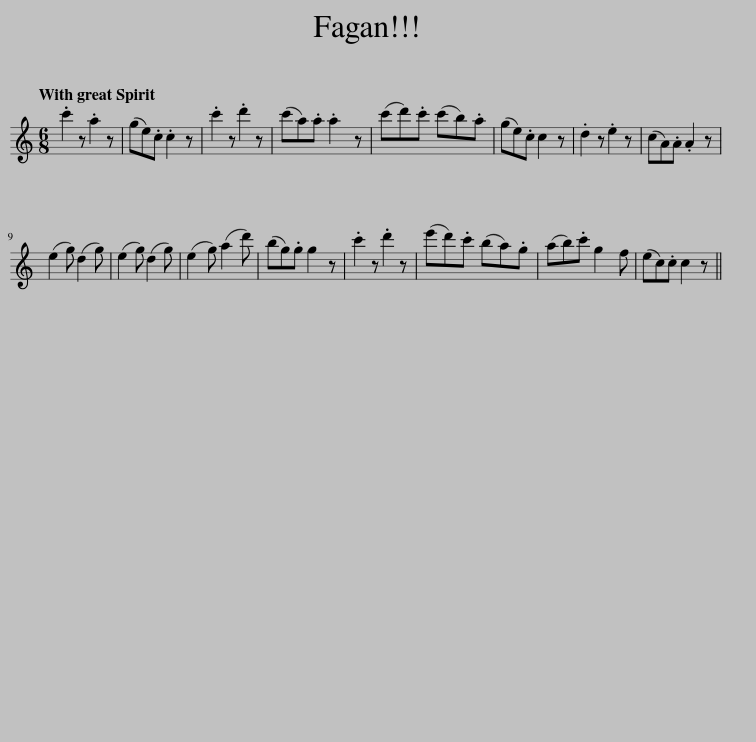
X:1
L:1/8
Q:1/4=120
M:6/8
I:linebreak $
K:C
V:1 treble
V:1
 .c'2 z .a2 z | (ge).c .c2 z | .c'2 z .d'2 z | (c'a).a .a2 z | (c'd').c' (c'b).a | %5
 (ge).c c2 z | .d2 z .e2 z | (cA).A .A2 z |$ (e2 g) (d2 g) | (e2 g) (d2 g) | %10
 (e2 g) (a2 d') | (bg).g g2 z | .c'2 z .d'2 z | (e'd').c' (ba).g | (ab).c' g2 f | %15
 (ec).c c2 z || %16
